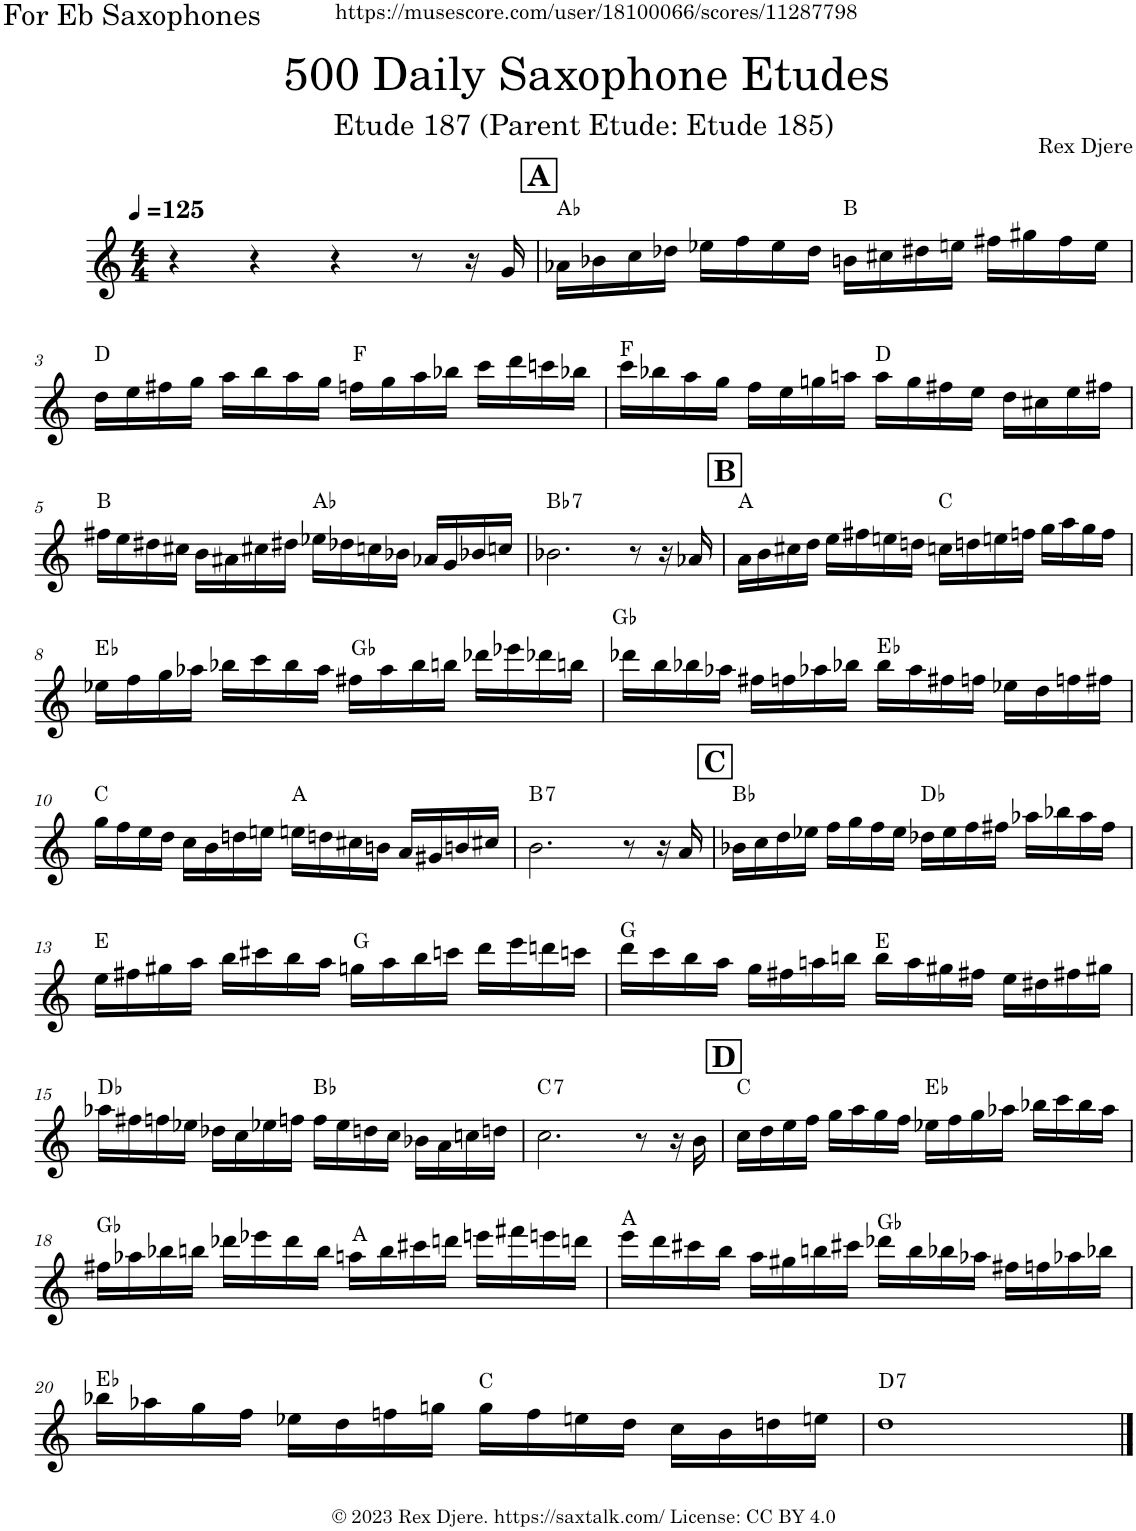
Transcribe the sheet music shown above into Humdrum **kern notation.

**kern	**harte
*part1	*part1
*staff1	*
*I"Alto Saxophone	*
*I'A. Sax.	*
*clefG2	*
*Trd5c9	*
*k[]	*
*M4/4	*
*MM125	*
=1	=1
4r	.
4r	.
4r	.
8r	.
16r	.
16g/	.
!!LO:REH:place=s1:a:B:cj:fs=14:t=A
=2	=2
16a-X\LL	Ab:maj
16b-X\	.
16cc\	.
16dd-X\JJ	.
16ee-X\LL	.
16ff\	.
16ee-\	.
16dd-\JJ	.
16bn\LL	B:maj
16cc#X\	.
16dd#X\	.
16een\JJ	.
16ff#X\LL	.
16gg#X\	.
16ff#\	.
16ee\JJ	.
!!LO:LB:g=z
=3	=3
16dd\LL	D:maj
16ee\	.
16ff#X\	.
16gg\JJ	.
16aa\LL	.
16bb\	.
16aa\	.
16gg\JJ	.
16ffn\LL	F:maj
16gg\	.
16aa\	.
16bb-X\JJ	.
16ccc\LL	.
16ddd\	.
16cccn\	.
16bb-X\JJ	.
=4	=4
16ccc\LL	F:maj
16bb-X\	.
16aa\	.
16gg\JJ	.
16ff\LL	.
16ee\	.
16ggn\	.
16aan\JJ	.
16aa\LL	D:maj
16gg\	.
16ff#X\	.
16ee\JJ	.
16dd\LL	.
16cc#X\	.
16ee\	.
16ff#X\JJ	.
!!LO:LB:g=z
=5	=5
16ff#X\LL	B:maj
16ee\	.
16dd#X\	.
16cc#X\JJ	.
16b\LL	.
16a#X\	.
16cc#X\	.
16dd#X\JJ	.
16ee-X\LL	Ab:maj
16dd-X\	.
16ccn\	.
16b-X\JJ	.
16a-X/LL	.
16g/	.
16b-X/	.
16ccn/JJ	.
=6	=6
!	!LO:H:kt=7
2.b-X\	Bb:7
8r	.
16r	.
16a-X/	.
!!LO:REH:place=s1:a:B:cj:fs=14:t=B
=7	=7
16a\LL	A:maj
16b\	.
16cc#X\	.
16dd\JJ	.
16ee\LL	.
16ff#X\	.
16een\	.
16ddn\JJ	.
16ccn\LL	C:maj
16ddn\	.
16een\	.
16ffn\JJ	.
16gg\LL	.
16aa\	.
16gg\	.
16ff\JJ	.
!!LO:LB:g=z
=8	=8
16ee-X\LL	Eb:maj
16ff\	.
16gg\	.
16aa-X\JJ	.
16bb-X\LL	.
16ccc\	.
16bb-\	.
16aa-\JJ	.
16ff#X\LL	Gb:maj
16aa-\	.
16bb-\	.
16bbn\JJ	.
16ddd-X\LL	.
16eee-X\	.
16ddd-X\	.
16bbn\JJ	.
=9	=9
16ddd-X\LL	Gb:maj
16bb\	.
16bb-X\	.
16aa-X\JJ	.
16ff#X\LL	.
16ffn\	.
16aa-X\	.
16bb-X\JJ	.
16bb-\LL	Eb:maj
16aa-\	.
16ff#X\	.
16ffn\JJ	.
16ee-X\LL	.
16dd\	.
16ffn\	.
16ff#X\JJ	.
!!LO:LB:g=z
=10	=10
16gg\LL	C:maj
16ff\	.
16ee\	.
16dd\JJ	.
16cc\LL	.
16b\	.
16ddn\	.
16een\JJ	.
16een\LL	A:maj
16ddn\	.
16cc#X\	.
16bn\JJ	.
16a/LL	.
16g#X/	.
16bn/	.
16cc#X/JJ	.
=11	=11
!	!LO:H:kt=7
2.b\	B:7
8r	.
16r	.
16a/	.
!!LO:REH:place=s1:a:B:cj:fs=14:t=C
=12	=12
16b-X\LL	Bb:maj
16cc\	.
16dd\	.
16ee-X\JJ	.
16ff\LL	.
16gg\	.
16ff\	.
16ee-\JJ	.
16dd-X\LL	Db:maj
16ee-\	.
16ff\	.
16ff#X\JJ	.
16aa-X\LL	.
16bb-X\	.
16aa-\	.
16ff#\JJ	.
!!LO:LB:g=z
=13	=13
16ee\LL	E:maj
16ff#X\	.
16gg#X\	.
16aa\JJ	.
16bb\LL	.
16ccc#X\	.
16bb\	.
16aa\JJ	.
16ggn\LL	G:maj
16aa\	.
16bb\	.
16cccn\JJ	.
16ddd\LL	.
16eee\	.
16dddn\	.
16cccn\JJ	.
=14	=14
16ddd\LL	G:maj
16ccc\	.
16bb\	.
16aa\JJ	.
16gg\LL	.
16ff#X\	.
16aan\	.
16bbn\JJ	.
16bb\LL	E:maj
16aa\	.
16gg#X\	.
16ff#X\JJ	.
16ee\LL	.
16dd#X\	.
16ff#X\	.
16gg#X\JJ	.
!!LO:LB:g=z
=15	=15
16aa-X\LL	Db:maj
16ff#X\	.
16ffn\	.
16ee-X\JJ	.
16dd-X\LL	.
16cc\	.
16ee-X\	.
16ffn\JJ	.
16ff\LL	Bb:maj
16ee-\	.
16ddn\	.
16cc\JJ	.
16b-X\LL	.
16a\	.
16ccn\	.
16ddn\JJ	.
=16	=16
!	!LO:H:kt=7
2.cc\	C:7
8r	.
16r	.
16b\	.
!!LO:REH:place=s1:a:B:cj:fs=14:t=D
=17	=17
16cc\LL	C:maj
16dd\	.
16ee\	.
16ff\JJ	.
16gg\LL	.
16aa\	.
16gg\	.
16ff\JJ	.
16ee-X\LL	Eb:maj
16ff\	.
16gg\	.
16aa-X\JJ	.
16bb-X\LL	.
16ccc\	.
16bb-\	.
16aa-\JJ	.
!!LO:LB:g=z
=18	=18
16ff#X\LL	Gb:maj
16aa-X\	.
16bb-X\	.
16bbn\JJ	.
16ddd-X\LL	.
16eee-X\	.
16ddd-\	.
16bb\JJ	.
16aan\LL	A:maj
16bb\	.
16ccc#X\	.
16dddn\JJ	.
16eeen\LL	.
16fff#X\	.
16eeen\	.
16dddn\JJ	.
=19	=19
16eee\LL	A:maj
16ddd\	.
16ccc#X\	.
16bb\JJ	.
16aa\LL	.
16gg#X\	.
16bbn\	.
16ccc#X\JJ	.
16ddd-X\LL	Gb:maj
16bb\	.
16bb-X\	.
16aa-X\JJ	.
16ff#X\LL	.
16ffn\	.
16aa-X\	.
16bb-X\JJ	.
!!LO:LB:g=z
=20	=20
16bb-X\LL	Eb:maj
16aa-X\	.
16gg\	.
16ff\JJ	.
16ee-X\LL	.
16dd\	.
16ffn\	.
16ggn\JJ	.
16gg\LL	C:maj
16ff\	.
16een\	.
16dd\JJ	.
16cc\LL	.
16b\	.
16ddn\	.
16een\JJ	.
=21	=21
!	!LO:H:kt=7
1dd	D:7
==	==
*-	*-
